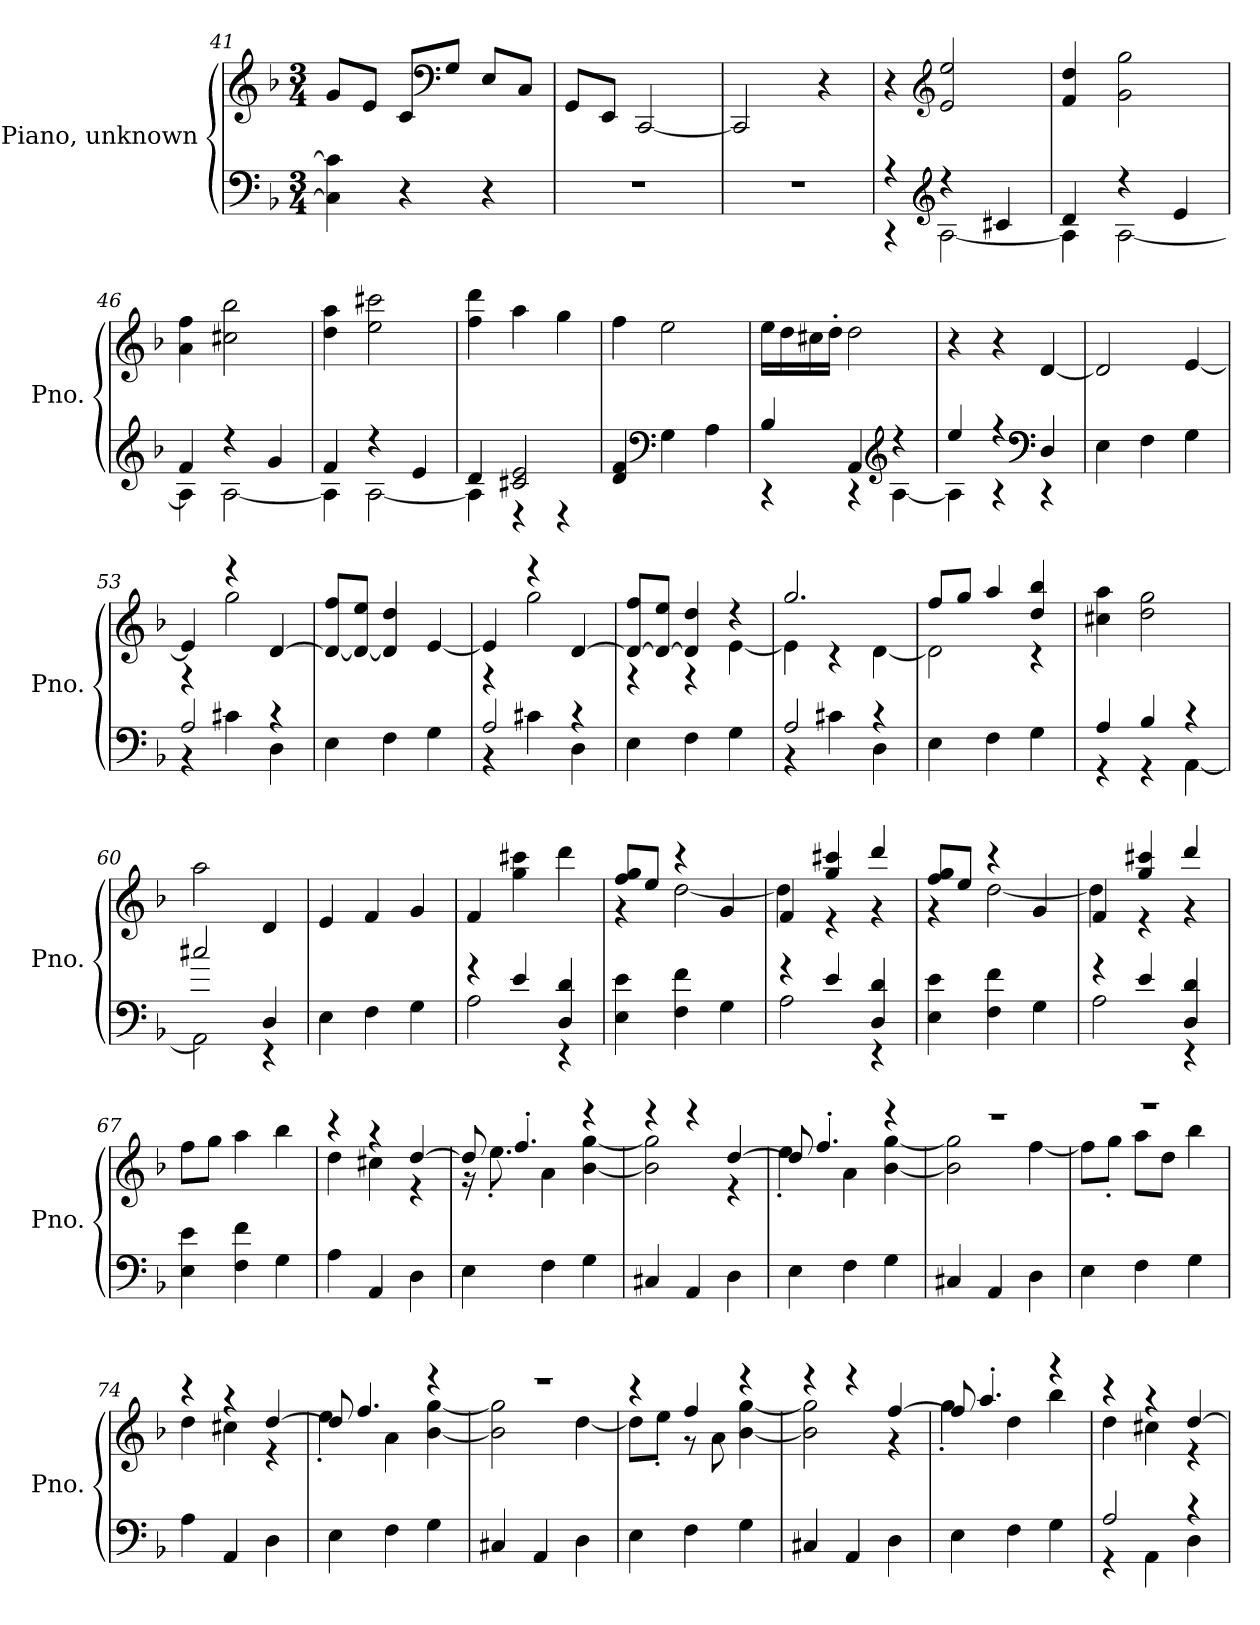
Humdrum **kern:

**kern	**kern
*part1	*part1
*staff2	*staff1
*I"Piano, unknown	*
*I'Pno.	*
!!LO:PB:g=z
*clefF4	*clefG2
*k[b-]	*k[b-]
*M3/4	*M3/4
=41	=41
4C\] 4c\]	8g/L
.	8e/J
4r	8c/L
*	*clefF4
.	8G/J
4r	8E/L
.	8C/J
=42	=42
2.r	8GG/L
.	8EE/J
.	[2CC/
=43	=43
2.r	2CC/]
.	4r
=44	=44
*^	*
4r	4r	4r
*clefG2	*	*clefG2
4r	[2A\	2e/ 2ee/
4c#X/	.	.
=45	=45	=45
4d/	4A\]	4f/ 4dd/
4r	[2A\	2g\ 2gg\
4e/	.	.
=46	=46	=46
4f/	4A\]	4a\ 4ff\
4r	[2A\	2cc#X\ 2bb-\
4g/	.	.
=47	=47	=47
4f/	4A\]	4dd\ 4aa\
4r	[2A\	2ee\ 2ccc#X\
4e/	.	.
=48	=48	=48
4d/	4A\]	4ff\ 4ddd\
2c#X/ 2e/	4r	4aa\
.	4r	4gg\
*v	*v	*
!!LO:LB:g=z
=49	=49
4d/ 4f/	4ff\
*clefF4	*
4G\	2ee\
4A\	.
=50	=50
*^	*
4B-/	4r	16ee\LL
.	.	16dd\
.	.	16cc#X\
.	.	16dd'\JJ
4AA/	4r	2dd\
*clefG2	*	*
4r	[4A\	.
=51	=51	=51
4ee/	4A\]	4r
4r	4r	4r
*clefF4	*	*
4D/	4r	[4d/
*v	*v	*
=52	=52
4E\	2d/]
4F\	.
4G\	[4e/
=53	=53
*^	*^
2A/	4r	4e/]	4r
.	4c#X\	4r	2gg\
4r	4D\	[4d/	.
*v	*v	*	*
*	*v	*v
=54	=54
4E\	8d/_ 8ff/L
.	8d/_ 8ee/J
4F\	4d/] 4dd/
4G\	[4e/
=55	=55
*^	*^
2A/	4r	4e/]	4r
.	4c#X\	4r	2gg\
4r	4D\	[4d/	.
*v	*v	*	*
!!LO:LB:g=z	!!
=56	=56	=56
4E\	8d/_ 8ff/L	4r
.	8d/_ 8ee/J	.
4F\	4d/] 4dd/	4r
4G\	4r	[4e\
=57	=57	=57
*^	*	*
2A/	4r	2.gg/	4e\]
.	4c#X\	.	4r
4r	4D\	.	[4d\
*v	*v	*	*
=58	=58	=58
4E\	8ff/L	2d\]
.	8gg/J	.
4F\	4aa/	.
4G\	4dd/ 4bb-/	4r
*	*v	*v
=59	=59
*^	*
4A/	4r	4cc#X\ 4aa\
4B-/	4r	2dd\ 2gg\
4r	[4AA\	.
=60	=60	=60
2cc#X/	2AA\]	2aa\
4D/	4r	4d/
*v	*v	*
=61	=61
4E\	4e/
4F\	4f/
4G\	4g/
=62	=62
*^	*
4r	2A\	4f/
4e/	.	4gg\ 4ccc#X\
4D/ 4d/	4r	4ddd\
*v	*v	*
=63	=63
*	*^
4E\ 4e\	8ff/ 8gg/L	4r
.	8ee/J	.
4F\ 4f\	4r	[2dd\
4G\	4g/	.
!!LO:LB:g=z	!!
=64	=64	=64
*^	*	*
4r	2A\	4f/	4dd\]
4e/	.	4gg/ 4ccc#X/	4r
4D/ 4d/	4r	4ddd/	4r
*v	*v	*	*
=65	=65	=65
4E\ 4e\	8ff/ 8gg/L	4r
.	8ee/J	.
4F\ 4f\	4r	[2dd\
4G\	4g/	.
=66	=66	=66
*^	*	*
4r	2A\	4f/	4dd\]
4e/	.	4gg/ 4ccc#X/	4r
4D/ 4d/	4r	4ddd/	4r
*v	*v	*	*
*	*v	*v
=67	=67
4E\ 4e\	8ff\L
.	8gg\J
4F\ 4f\	4aa\
4G\	4bb-\
=68	=68
*	*^
4A\	4r	4dd\
4AA/	4r	4cc#X\
4D\	[4dd/	4r
=69	=69	=69
4E\	8dd/]	16r
.	.	8.ee'\
.	4.ff'/	.
4F\	.	4a\
4G\	4r	[4b-\ [4gg\
=70	=70	=70
4C#X/	4r	2b-\] 2gg\]
4AA/	4r	.
4D\	[4dd/	4r
!!LO:LB:g=z	!!
=71	=71	=71
4E\	8dd/]	4ee'\
.	4.ff'/	.
4F\	.	4a\
4G\	4r	[4b-\ [4gg\
=72	=72	=72
4C#X/	2.r	2b-\] 2gg\]
4AA/	.	.
4D\	.	[4ff\
=73	=73	=73
4E\	2.r	8ff\L]
.	.	8gg'\J
4F\	.	8aa\L
.	.	8dd\J
4G\	.	4bb-\
=74	=74	=74
4A\	4r	4dd\
4AA/	4r	4cc#X\
4D\	[4dd/	4r
=75	=75	=75
4E\	8dd/]	4ee'\
.	4.ff/	.
4F\	.	4a\
4G\	4r	[4b-\ [4gg\
=76	=76	=76
4C#X/	2.r	2b-\] 2gg\]
4AA/	.	.
4D\	.	[4dd\
=77	=77	=77
4E\	4r	8dd\L]
.	.	8ee'\J
4F\	4ff/	8r
.	.	8a\
4G\	4r	[4b-\ [4gg\
=78	=78	=78
4C#X/	4r	2b-\] 2gg\]
4AA/	4r	.
4D\	[4ff/	4r
!!LO:LB:g=z	!!
=79	=79	=79
4E\	8ff/]	4gg'\
.	4.aa'/	.
4F\	.	4dd\
4G\	4r	4bb-\
=80	=80	=80
*^	*	*
2A/	4r	4r	4dd\
.	4AA\	4r	4cc#X\
4r	4D\	[4dd/	4r
*v	*v	*	*
*	*v	*v
=	=
*-	*-
